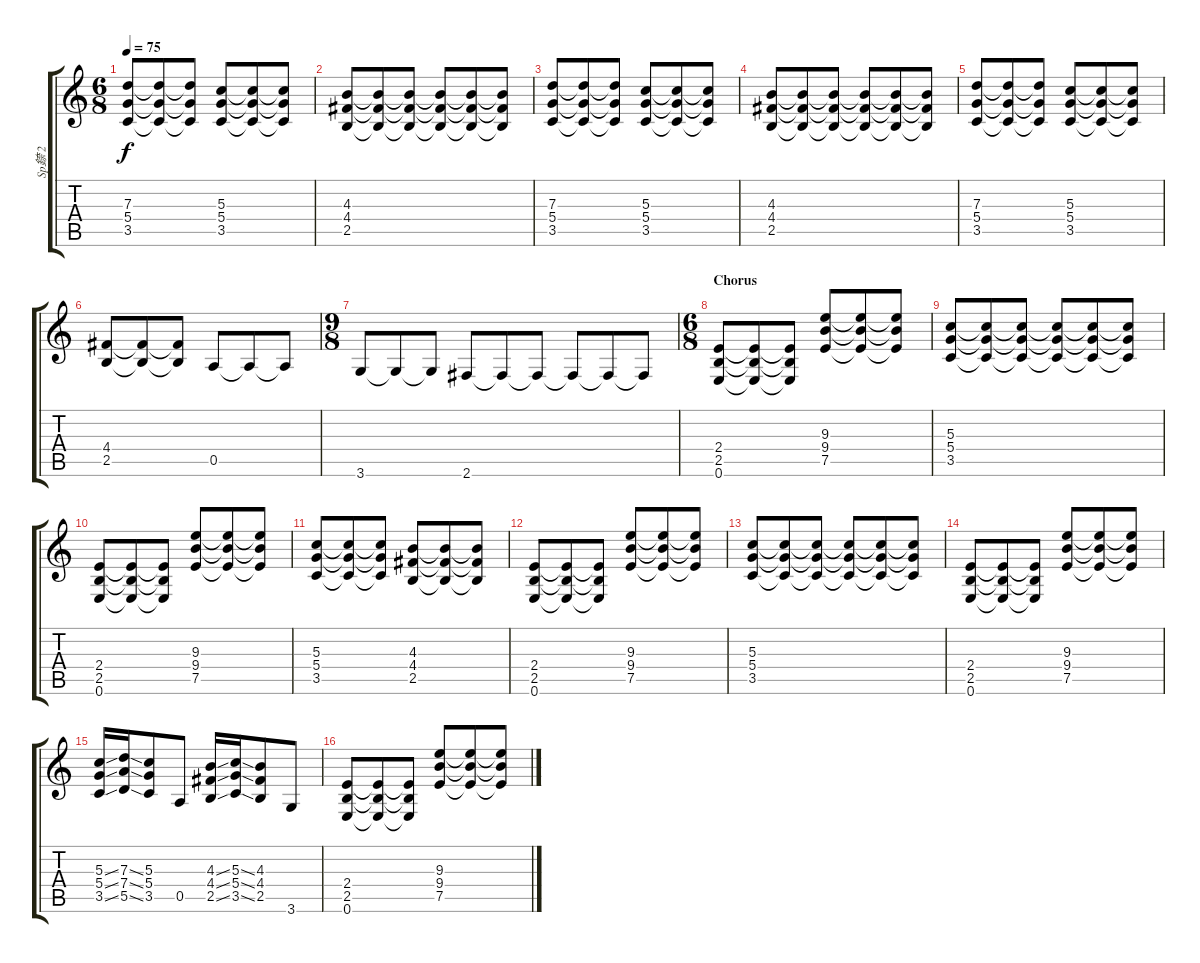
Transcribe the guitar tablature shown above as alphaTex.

\track ("Sp錼 2" "Sp錼 2") {instrument distortionguitar}
\staff {score tabs}
\tuning (E4 B3 G3 D3 A2 E2) {hide}
\ts (6 8)
\tempo 75
\clef g2
\ks c
(7.3 5.4 3.5).8{dy f} (7.3{t} 5.4{t} 3.5{t}).8 (7.3{t} 5.4{t} 3.5{t}).8 (5.3 5.4 3.5).8 (5.3{t} 5.4{t} 3.5{t}).8 (5.3{t} 5.4{t} 3.5{t}).8 |
(4.3 4.4 2.5).8 (4.3{t} 4.4{t} 2.5{t}).8 (4.3{t} 4.4{t} 2.5{t}).8 (4.3{t} 4.4{t} 2.5{t}).8 (4.3{t} 4.4{t} 2.5{t}).8 (4.3{t} 4.4{t} 2.5{t}).8 |
(7.3 5.4 3.5).8 (7.3{t} 5.4{t} 3.5{t}).8 (7.3{t} 5.4{t} 3.5{t}).8 (5.3 5.4 3.5).8 (5.3{t} 5.4{t} 3.5{t}).8 (5.3{t} 5.4{t} 3.5{t}).8 |
(4.3 4.4 2.5).8 (4.3{t} 4.4{t} 2.5{t}).8 (4.3{t} 4.4{t} 2.5{t}).8 (4.3{t} 4.4{t} 2.5{t}).8 (4.3{t} 4.4{t} 2.5{t}).8 (4.3{t} 4.4{t} 2.5{t}).8 |
(7.3 5.4 3.5).8 (7.3{t} 5.4{t} 3.5{t}).8 (7.3{t} 5.4{t} 3.5{t}).8 (5.3 5.4 3.5).8 (5.3{t} 5.4{t} 3.5{t}).8 (5.3{t} 5.4{t} 3.5{t}).8 |
(4.4 2.5).8 (4.4{t} 2.5{t}).8 (4.4{t} 2.5{t}).8 0.5.8 0.5{t}.8 0.5{t}.8 |
\ts (9 8)
3.6.8 3.6{t}.8 3.6{t}.8 2.6.8 2.6{t}.8 2.6{t}.8 2.6{t}.8 2.6{t}.8 2.6{t}.8 |
\ts (6 8)
\section ("" "Chorus")
(2.4 2.5 0.6).8 (2.4{t} 2.5{t} 0.6{t}).8 (2.4{t} 2.5{t} 0.6{t}).8 (9.3 9.4 7.5).8 (9.3{t} 9.4{t} 7.5{t}).8 (9.3{t} 9.4{t} 7.5{t}).8 |
(5.3 5.4 3.5).8 (5.3{t} 5.4{t} 3.5{t}).8 (5.3{t} 5.4{t} 3.5{t}).8 (5.3{t} 5.4{t} 3.5{t}).8 (5.3{t} 5.4{t} 3.5{t}).8 (5.3{t} 5.4{t} 3.5{t}).8 |
(2.4 2.5 0.6).8 (2.4{t} 2.5{t} 0.6{t}).8 (2.4{t} 2.5{t} 0.6{t}).8 (9.3 9.4 7.5).8 (9.3{t} 9.4{t} 7.5{t}).8 (9.3{t} 9.4{t} 7.5{t}).8 |
(5.3 5.4 3.5).8 (5.3{t} 5.4{t} 3.5{t}).8 (5.3{t} 5.4{t} 3.5{t}).8 (4.3 4.4 2.5).8 (4.3{t} 4.4{t} 2.5{t}).8 (4.3{t} 4.4{t} 2.5{t}).8 |
(2.4 2.5 0.6).8 (2.4{t} 2.5{t} 0.6{t}).8 (2.4{t} 2.5{t} 0.6{t}).8 (9.3 9.4 7.5).8 (9.3{t} 9.4{t} 7.5{t}).8 (9.3{t} 9.4{t} 7.5{t}).8 |
(5.3 5.4 3.5).8 (5.3{t} 5.4{t} 3.5{t}).8 (5.3{t} 5.4{t} 3.5{t}).8 (5.3{t} 5.4{t} 3.5{t}).8 (5.3{t} 5.4{t} 3.5{t}).8 (5.3{t} 5.4{t} 3.5{t}).8 |
(2.4 2.5 0.6).8 (2.4{t} 2.5{t} 0.6{t}).8 (2.4{t} 2.5{t} 0.6{t}).8 (9.3 9.4 7.5).8 (9.3{t} 9.4{t} 7.5{t}).8 (9.3{t} 9.4{t} 7.5{t}).8 |
(5.3{ss} 5.4{ss} 3.5{ss}).16 (7.3{ss} 7.4{ss} 5.5{ss}).16 (5.3 5.4 3.5).8 0.5.8 (4.3{ss} 4.4{ss} 2.5{ss}).16 (5.3{ss} 5.4{ss} 3.5{ss}).16 (4.3 4.4 2.5).8 3.6.8 |
(2.4 2.5 0.6).8 (2.4{t} 2.5{t} 0.6{t}).8 (2.4{t} 2.5{t} 0.6{t}).8 (9.3 9.4 7.5).8 (9.3{t} 9.4{t} 7.5{t}).8 (9.3{t} 9.4{t} 7.5{t}).8
